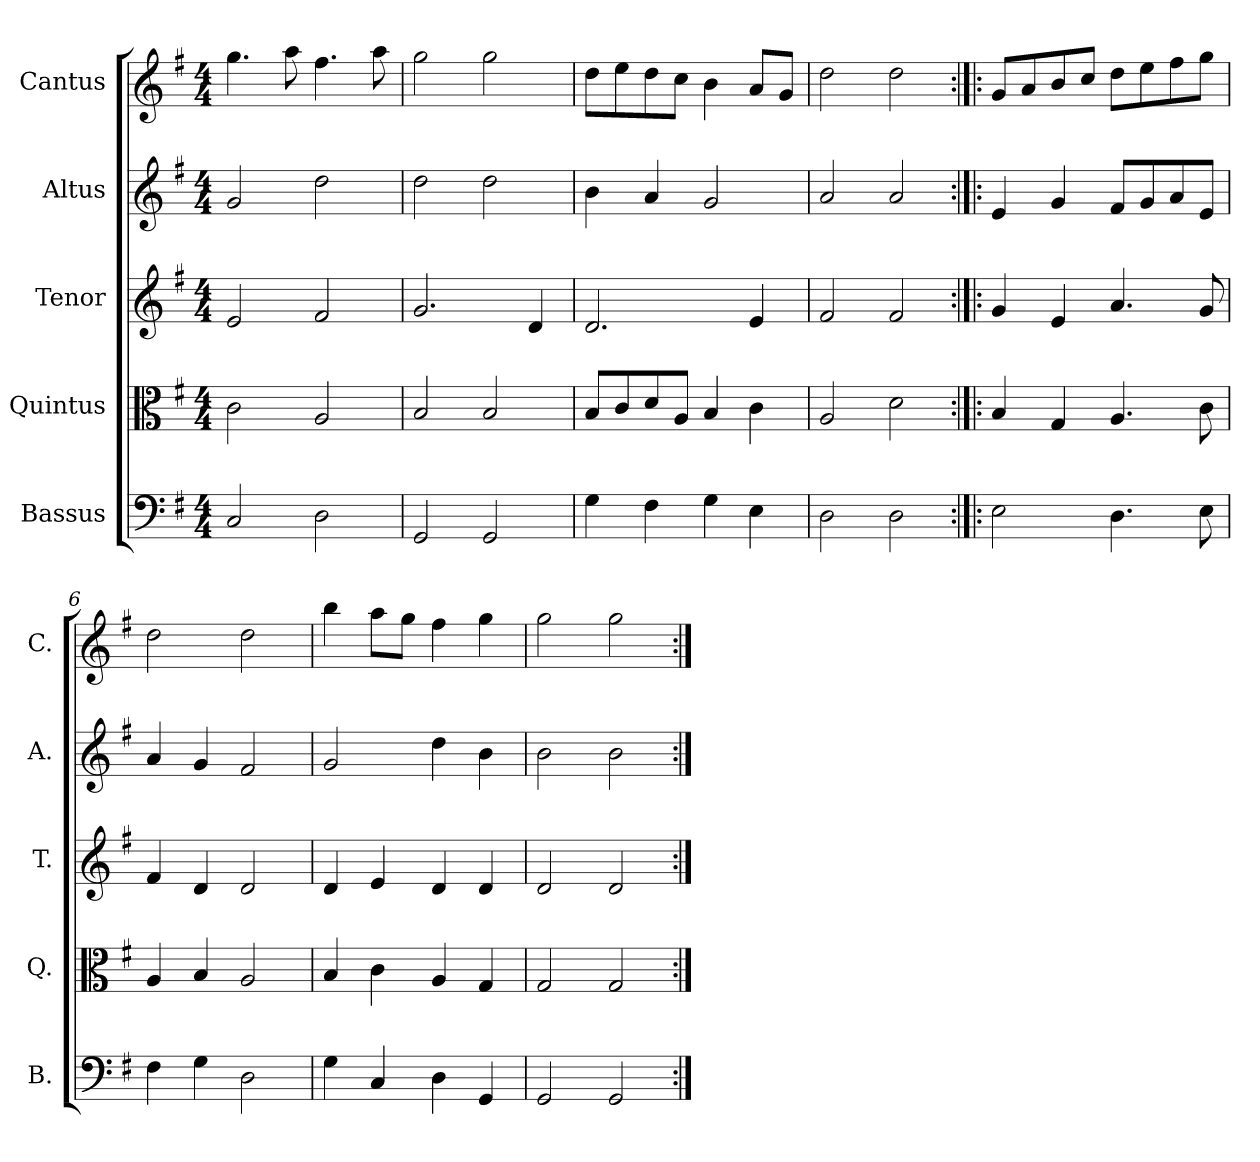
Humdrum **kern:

**kern	**kern	**kern	**kern	**kern
*part5	*part4	*part3	*part2	*part1
*staff5	*staff4	*staff3	*staff2	*staff1
*I"Bassus	*I"Quintus	*I"Tenor	*I"Altus	*I"Cantus
*I'B.	*I'Q.	*I'T.	*I'A.	*I'C.
*clefF4	*clefC3	*clefG2	*clefG2	*clefG2
*k[f#]	*k[f#]	*k[f#]	*k[f#]	*k[f#]
*G:	*G:	*G:	*G:	*G:
*M4/4	*M4/4	*M4/4	*M4/4	*M4/4
=1	=1	=1	=1	=1
2C/	2c\	2e/	2g/	4.gg\
.	.	.	.	8aa\
2D\	2A/	2f#/	2dd\	4.ff#\
.	.	.	.	8aa\
=2	=2	=2	=2	=2
2GG/	2B/	2.g/	2dd\	2gg\
2GG/	2B/	.	2dd\	2gg\
.	.	4d/	.	.
=3	=3	=3	=3	=3
4G\	8B/L	2.d/	4b\	8dd\L
.	8c/	.	.	8ee\
4F#\	8d/	.	4a/	8dd\
.	8A/J	.	.	8cc\J
4G\	4B/	.	2g/	4b\
4E\	4c\	4e/	.	8a/L
.	.	.	.	8g/J
=4	=4	=4	=4	=4
2D\	2A/	2f#/	2a/	2dd\
2D\	2d\	2f#/	2a/	2dd\
=5:|!|:	=5:|!|:	=5:|!|:	=5:|!|:	=5:|!|:
2E\	4B/	4g/	4e/	8g/L
.	.	.	.	8a/
.	4G/	4e/	4g/	8b/
.	.	.	.	8cc/J
4.D\	4.A/	4.a/	8f#/L	8dd\L
.	.	.	8g/	8ee\
.	.	.	8a/	8ff#\
8E\	8c\	8g/	8e/J	8gg\J
=6	=6	=6	=6	=6
4F#\	4A/	4f#/	4a/	2dd\
4G\	4B/	4d/	4g/	.
2D\	2A/	2d/	2f#/	2dd\
=7	=7	=7	=7	=7
4G\	4B/	4d/	2g/	4bb\
4C/	4c\	4e/	.	8aa\L
.	.	.	.	8gg\J
4D\	4A/	4d/	4dd\	4ff#\
4GG/	4G/	4d/	4b\	4gg\
=8	=8	=8	=8	=8
2GG/	2G/	2d/	2b\	2gg\
2GG/	2G/	2d/	2b\	2gg\
=:|!	=:|!	=:|!	=:|!	=:|!
*-	*-	*-	*-	*-
